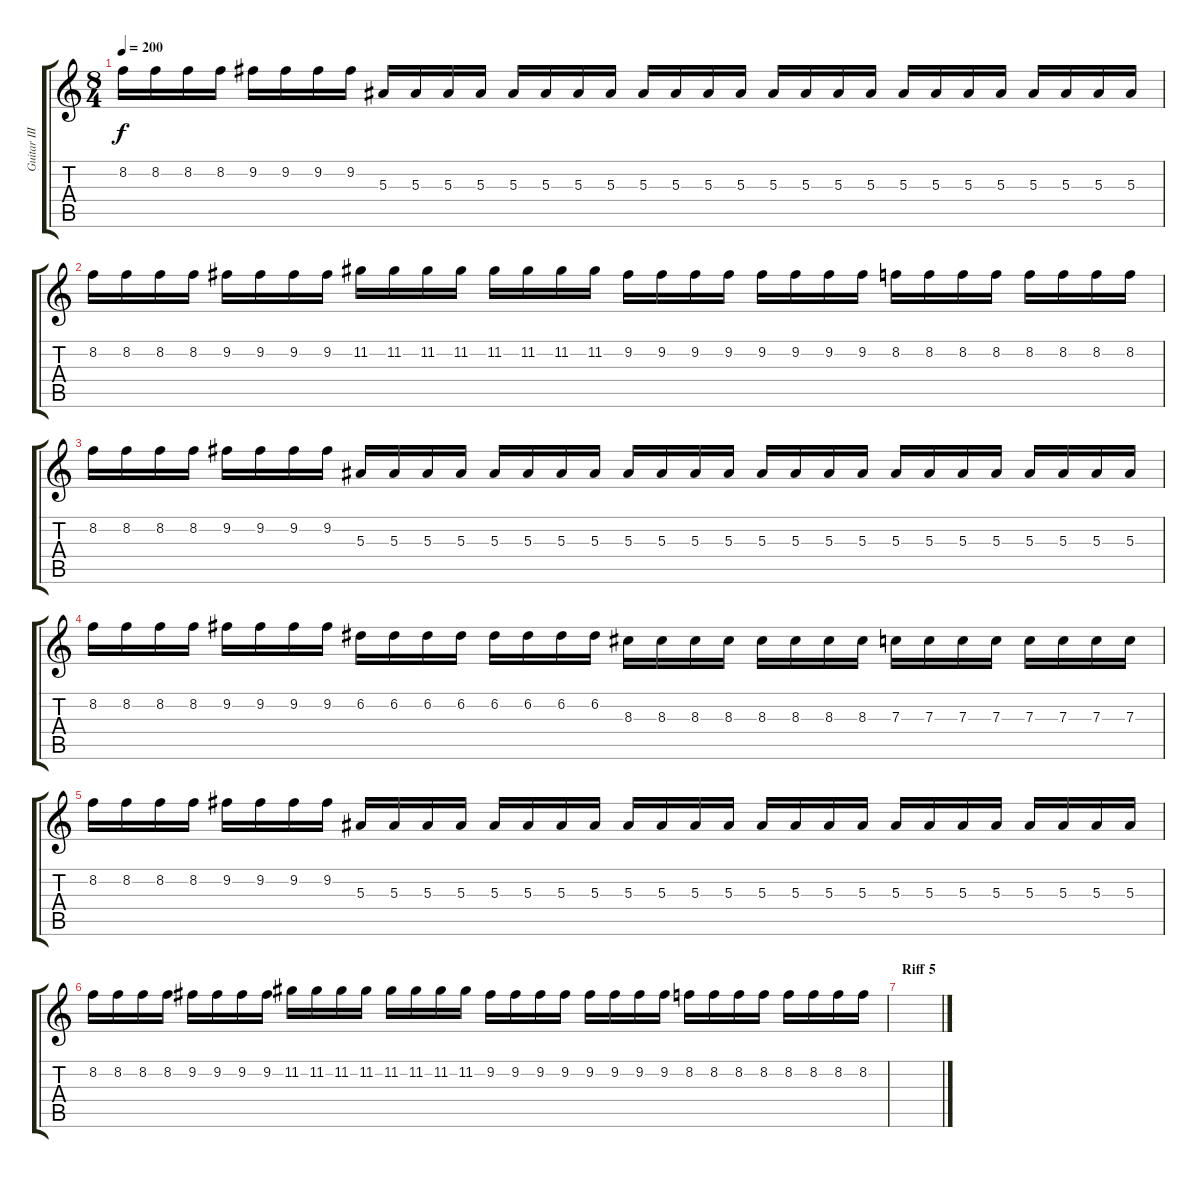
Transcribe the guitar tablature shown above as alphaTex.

\track ("Guitar III" "Guitar III") {instrument distortionguitar}
\staff {score tabs}
\tuning (D4 A3 F3 C3 G2 D2) {hide}
\ts (8 4)
\tempo 200
\clef g2
\ks c
8.2.16{dy f} 8.2.16 8.2.16 8.2.16 9.2.16 9.2.16 9.2.16 9.2.16 5.3.16 5.3.16 5.3.16 5.3.16 5.3.16 5.3.16 5.3.16 5.3.16 5.3.16 5.3.16 5.3.16 5.3.16 5.3.16 5.3.16 5.3.16 5.3.16 5.3.16 5.3.16 5.3.16 5.3.16 5.3.16 5.3.16 5.3.16 5.3.16 |
8.2.16 8.2.16 8.2.16 8.2.16 9.2.16 9.2.16 9.2.16 9.2.16 11.2.16 11.2.16 11.2.16 11.2.16 11.2.16 11.2.16 11.2.16 11.2.16 9.2.16 9.2.16 9.2.16 9.2.16 9.2.16 9.2.16 9.2.16 9.2.16 8.2.16 8.2.16 8.2.16 8.2.16 8.2.16 8.2.16 8.2.16 8.2.16 |
8.2.16 8.2.16 8.2.16 8.2.16 9.2.16 9.2.16 9.2.16 9.2.16 5.3.16 5.3.16 5.3.16 5.3.16 5.3.16 5.3.16 5.3.16 5.3.16 5.3.16 5.3.16 5.3.16 5.3.16 5.3.16 5.3.16 5.3.16 5.3.16 5.3.16 5.3.16 5.3.16 5.3.16 5.3.16 5.3.16 5.3.16 5.3.16 |
8.2.16 8.2.16 8.2.16 8.2.16 9.2.16 9.2.16 9.2.16 9.2.16 6.2.16 6.2.16 6.2.16 6.2.16 6.2.16 6.2.16 6.2.16 6.2.16 8.3.16 8.3.16 8.3.16 8.3.16 8.3.16 8.3.16 8.3.16 8.3.16 7.3.16 7.3.16 7.3.16 7.3.16 7.3.16 7.3.16 7.3.16 7.3.16 |
8.2.16 8.2.16 8.2.16 8.2.16 9.2.16 9.2.16 9.2.16 9.2.16 5.3.16 5.3.16 5.3.16 5.3.16 5.3.16 5.3.16 5.3.16 5.3.16 5.3.16 5.3.16 5.3.16 5.3.16 5.3.16 5.3.16 5.3.16 5.3.16 5.3.16 5.3.16 5.3.16 5.3.16 5.3.16 5.3.16 5.3.16 5.3.16 |
8.2.16 8.2.16 8.2.16 8.2.16 9.2.16 9.2.16 9.2.16 9.2.16 11.2.16 11.2.16 11.2.16 11.2.16 11.2.16 11.2.16 11.2.16 11.2.16 9.2.16 9.2.16 9.2.16 9.2.16 9.2.16 9.2.16 9.2.16 9.2.16 8.2.16 8.2.16 8.2.16 8.2.16 8.2.16 8.2.16 8.2.16 8.2.16 |
\section ("" "Riff 5")
